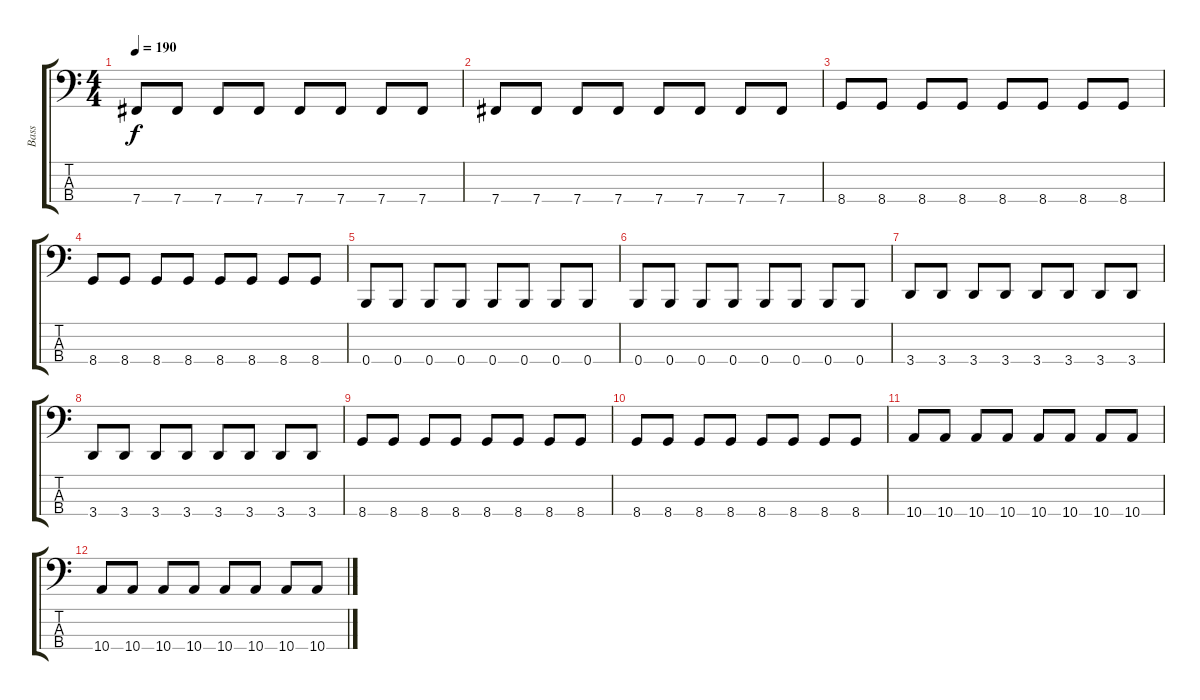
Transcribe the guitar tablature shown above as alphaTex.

\track ("Bass" "Bass") {instrument electricbasspick}
\staff {score tabs}
\tuning (E2 B1 Gb1 B0) {hide}
\ts (4 4)
\tempo 190
\clef f4
\ks c
7.4.8{dy f} 7.4.8 7.4.8 7.4.8 7.4.8 7.4.8 7.4.8 7.4.8 |
7.4.8 7.4.8 7.4.8 7.4.8 7.4.8 7.4.8 7.4.8 7.4.8 |
8.4.8 8.4.8 8.4.8 8.4.8 8.4.8 8.4.8 8.4.8 8.4.8 |
8.4.8 8.4.8 8.4.8 8.4.8 8.4.8 8.4.8 8.4.8 8.4.8 |
0.4.8 0.4.8 0.4.8 0.4.8 0.4.8 0.4.8 0.4.8 0.4.8 |
0.4.8 0.4.8 0.4.8 0.4.8 0.4.8 0.4.8 0.4.8 0.4.8 |
3.4.8 3.4.8 3.4.8 3.4.8 3.4.8 3.4.8 3.4.8 3.4.8 |
3.4.8 3.4.8 3.4.8 3.4.8 3.4.8 3.4.8 3.4.8 3.4.8 |
8.4.8 8.4.8 8.4.8 8.4.8 8.4.8 8.4.8 8.4.8 8.4.8 |
8.4.8 8.4.8 8.4.8 8.4.8 8.4.8 8.4.8 8.4.8 8.4.8 |
10.4.8 10.4.8 10.4.8 10.4.8 10.4.8 10.4.8 10.4.8 10.4.8 |
10.4.8 10.4.8 10.4.8 10.4.8 10.4.8 10.4.8 10.4.8 10.4.8
